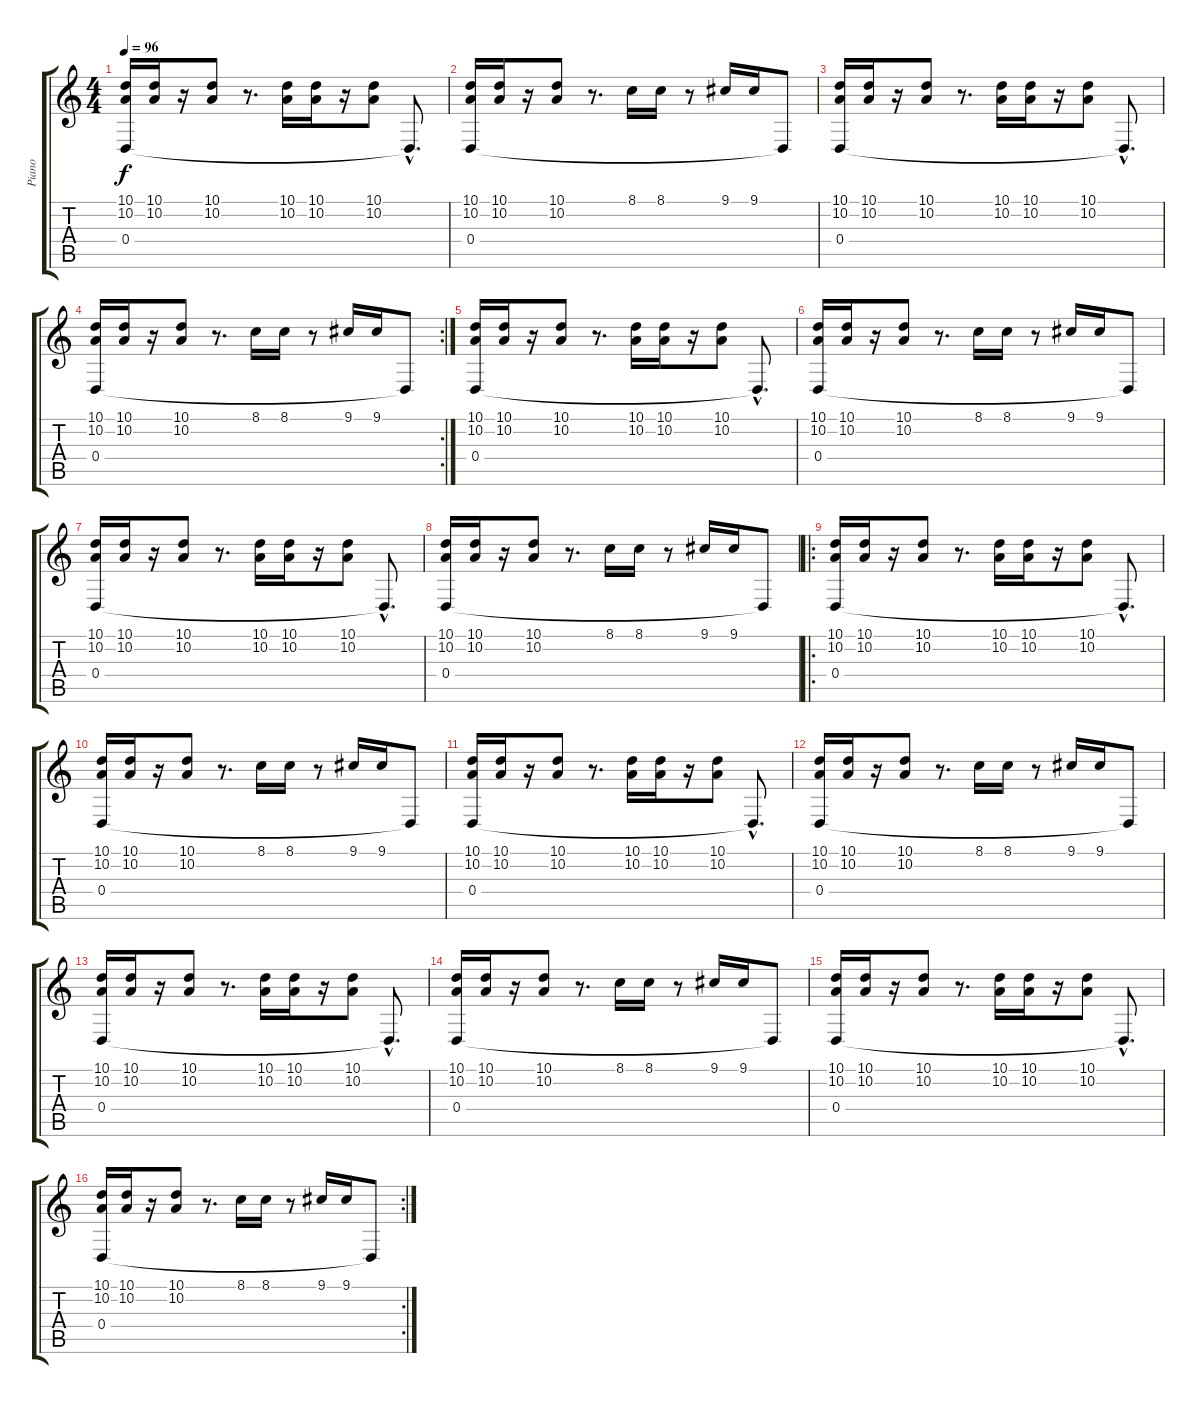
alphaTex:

\track ("Piano" "Piano") {instrument acousticgrandpiano}
\staff {score tabs}
\tuning (E4 B3 G3 D3 A2 E2) {hide}
\ts (4 4)
\tempo 96
\clef g2
\ks c
(10.1 10.2 0.4).16{dy f} (10.1 10.2).16 r.16 (10.1 10.2).8 r.8{d} (10.1 10.2).16 (10.1 10.2).16 r.16 (10.1 10.2).8 0.4{hac t}.8{d} |
(10.1 10.2 0.4).16 (10.1 10.2).16 r.16 (10.1 10.2).8 r.8{d} 8.1.16 8.1.16 r.8 9.1.16 9.1.16 0.4{t}.8 |
(10.1 10.2 0.4).16 (10.1 10.2).16 r.16 (10.1 10.2).8 r.8{d} (10.1 10.2).16 (10.1 10.2).16 r.16 (10.1 10.2).8 0.4{hac t}.8{d} |
\rc 2
(10.1 10.2 0.4).16 (10.1 10.2).16 r.16 (10.1 10.2).8 r.8{d} 8.1.16 8.1.16 r.8 9.1.16 9.1.16 0.4{t}.8 |
(10.1 10.2 0.4).16 (10.1 10.2).16 r.16 (10.1 10.2).8 r.8{d} (10.1 10.2).16 (10.1 10.2).16 r.16 (10.1 10.2).8 0.4{hac t}.8{d} |
(10.1 10.2 0.4).16 (10.1 10.2).16 r.16 (10.1 10.2).8 r.8{d} 8.1.16 8.1.16 r.8 9.1.16 9.1.16 0.4{t}.8 |
(10.1 10.2 0.4).16 (10.1 10.2).16 r.16 (10.1 10.2).8 r.8{d} (10.1 10.2).16 (10.1 10.2).16 r.16 (10.1 10.2).8 0.4{hac t}.8{d} |
(10.1 10.2 0.4).16 (10.1 10.2).16 r.16 (10.1 10.2).8 r.8{d} 8.1.16 8.1.16 r.8 9.1.16 9.1.16 0.4{t}.8 |
\ro
(10.1 10.2 0.4).16 (10.1 10.2).16 r.16 (10.1 10.2).8 r.8{d} (10.1 10.2).16 (10.1 10.2).16 r.16 (10.1 10.2).8 0.4{hac t}.8{d} |
(10.1 10.2 0.4).16 (10.1 10.2).16 r.16 (10.1 10.2).8 r.8{d} 8.1.16 8.1.16 r.8 9.1.16 9.1.16 0.4{t}.8 |
(10.1 10.2 0.4).16 (10.1 10.2).16 r.16 (10.1 10.2).8 r.8{d} (10.1 10.2).16 (10.1 10.2).16 r.16 (10.1 10.2).8 0.4{hac t}.8{d} |
(10.1 10.2 0.4).16 (10.1 10.2).16 r.16 (10.1 10.2).8 r.8{d} 8.1.16 8.1.16 r.8 9.1.16 9.1.16 0.4{t}.8 |
(10.1 10.2 0.4).16 (10.1 10.2).16 r.16 (10.1 10.2).8 r.8{d} (10.1 10.2).16 (10.1 10.2).16 r.16 (10.1 10.2).8 0.4{hac t}.8{d} |
(10.1 10.2 0.4).16 (10.1 10.2).16 r.16 (10.1 10.2).8 r.8{d} 8.1.16 8.1.16 r.8 9.1.16 9.1.16 0.4{t}.8 |
(10.1 10.2 0.4).16 (10.1 10.2).16 r.16 (10.1 10.2).8 r.8{d} (10.1 10.2).16 (10.1 10.2).16 r.16 (10.1 10.2).8 0.4{hac t}.8{d} |
\rc 2
(10.1 10.2 0.4).16 (10.1 10.2).16 r.16 (10.1 10.2).8 r.8{d} 8.1.16 8.1.16 r.8 9.1.16 9.1.16 0.4{t}.8
